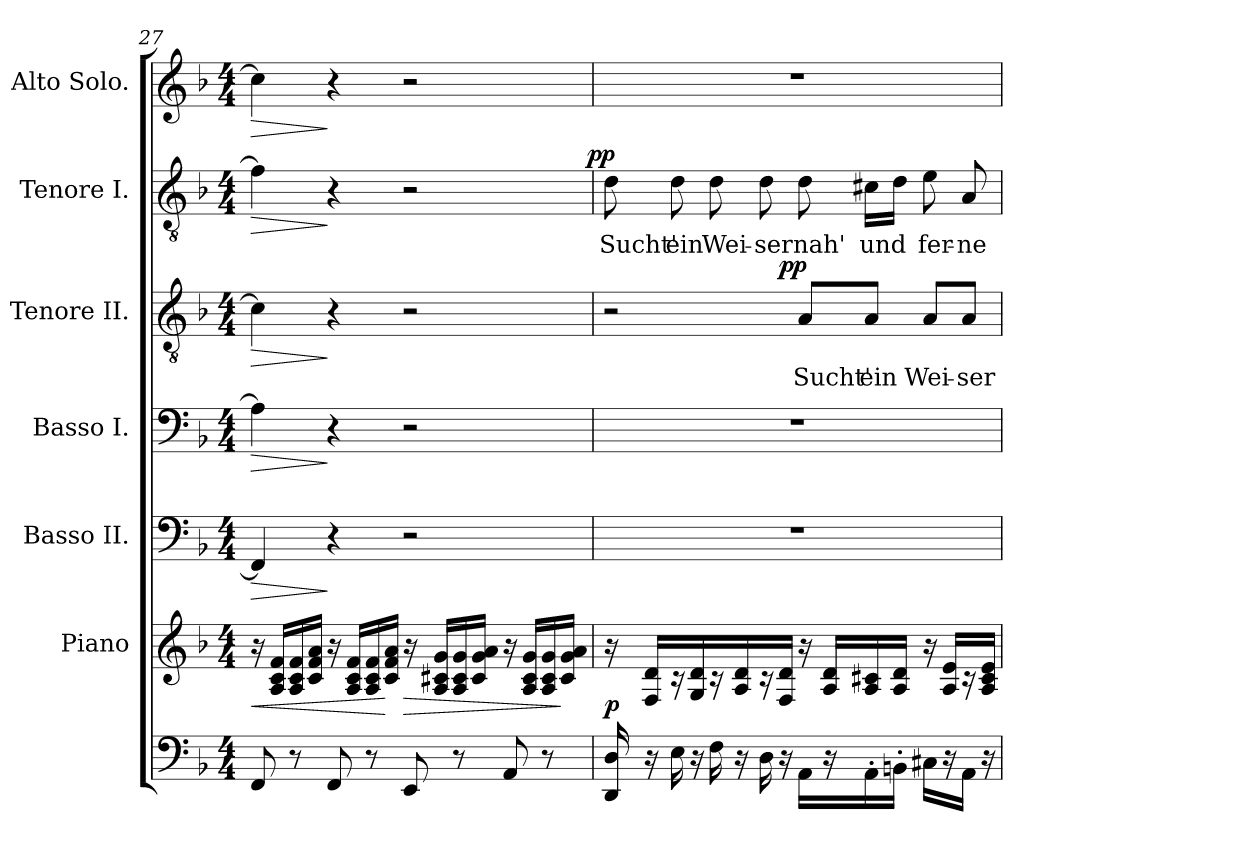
**kern	**kern	**dynam	**kern	**dynam	**kern	**dynam	**kern	**text	**dynam	**kern	**text	**dynam	**kern	**dynam
*part7	*part6	*part6	*part5	*part5	*part4	*part4	*part3	*part3	*part3	*part2	*part2	*part2	*part1	*part1
*staff7	*staff6	*staff6	*staff5	*staff5	*staff4	*staff4	*staff3	*staff3	*staff3	*staff2	*staff2	*staff2	*staff1	*staff1
*	*I"Piano	*	*I"Basso II.	*	*I"Basso I.	*	*I"Tenore II.	*	*	*I"Tenore I.	*	*	*I"Alto Solo.	*
*	*I'Piano	*	*I'Basso II.	*	*I'Basso I.	*	*I'Tenore II.	*	*	*I'Tenore I.	*	*	*I'Alto Solo.	*
!!LO:PB:g=z
*clefF4	*clefG2	*	*clefF4	*	*clefF4	*	*clefGv2	*	*	*clefGv2	*	*	*clefG2	*
*k[b-]	*k[b-]	*	*k[b-]	*	*k[b-]	*	*k[b-]	*	*	*k[b-]	*	*	*k[b-]	*
*F:	*F:	*	*F:	*	*F:	*	*F:	*	*	*F:	*	*	*F:	*
*M4/4	*M4/4	*	*M4/4	*	*M4/4	*	*M4/4	*	*	*M4/4	*	*	*M4/4	*
=27	=27	=27	=27	=27	=27	=27	=27	=27	=27	=27	=27	=27	=27	=27
!	!	!LO:HP:b	!	!LO:HP:b	!	!LO:HP:b	!	!	!LO:HP:b	!	!	!LO:HP:b	!	!LO:HP:b
*	*	*	*	*	*	*	*	*	*	*^	*	*	*	*
8FFi/	16r	<	4FFi/]	>	4Ai\]	>	4ci\]	.	>	4fi\]	2ryy	.	>	4cci\]	>
.	16Ai/ 16ci 16fiLL	.	.	.	.	.	.	.	.	.	.	.	.	.	.
8r	16Ai/ 16ci 16fi	.	.	.	.	.	.	.	.	.	.	.	.	.	.
.	16ci/ 16fi 16aiJJ	.	.	.	.	.	.	.	.	.	.	.	.	.	.
8FFi/	16r	.	4r	]	4r	]	4r	.	]	4r	.	.	]	4r	]
.	16Ai/ 16ci 16fiLL	.	.	.	.	.	.	.	.	.	.	.	.	.	.
8r	16Ai/ 16ci 16fi	.	.	.	.	.	.	.	.	.	.	.	.	.	.
.	16ci/ 16fi 16aiJJ	[	.	.	.	.	.	.	.	.	.	.	.	.	.
!	!	!LO:HP:b	!	!	!	!	!	!	!	!	!	!	!	!	!
8EEi/	16r	>	2r	.	2r	.	2r	.	.	2r	4ryy	.	.	2r	.
.	16Ai/ 16c#Xi 16giLL	.	.	.	.	.	.	.	.	.	.	.	.	.	.
8r	16Ai/ 16c#i 16gi	.	.	.	.	.	.	.	.	.	.	.	.	.	.
.	16c#i/ 16gi 16aiJJ	.	.	.	.	.	.	.	.	.	.	.	.	.	.
8AAi/	16r	.	.	.	.	.	.	.	.	.	8ryy	.	.	.	.
.	16Ai/ 16c#i 16giLL	.	.	.	.	.	.	.	.	.	.	.	.	.	.
8r	16Ai/ 16c#i 16gi	.	.	.	.	.	.	.	.	.	16ryy	.	.	.	.
.	16c#i/ 16gi 16aiJJ	]	.	.	.	.	.	.	.	.	32ryy	.	.	.	.
.	.	.	.	.	.	.	.	.	.	.	64ryy	.	.	.	.
.	.	.	.	.	.	.	.	.	.	.	128...ryy	.	.	.	.
.	.	.	.	.	.	.	.	.	.	.	1024ryy	.	pp	.	.
*	*	*	*	*	*	*	*	*	*	*v	*v	*	*	*	*
=28	=28	=28	=28	=28	=28	=28	=28	=28	=28	=28	=28	=28	=28	=28
*	*	*	*	*	*	*	*	*	*	*^	*	*	*	*
!	!	!	!	!	!	!	!	!	!	!	!	!LO:LY:b:color=#000000	!	!	!
*	*	*	*	*	*	*	*^	*	*	*v	*v	*	*	*	*
16DDi/ 16Di	16r	p	1r	.	1r	.	2r	4..ryy	.	.	8di\	Sucht'	.	1r	.
16r	16Fi/ 16diLL	.	.	.	.	.	.	.	.	.	.	.	.	.	.
!	!	!	!	!	!	!	!	!	!	!	!	!LO:LY:b:color=#000000	!	!	!
16Ei\	16r	.	.	.	.	.	.	.	.	.	8di\	ein	.	.	.
16r	16Gi/ 16di	.	.	.	.	.	.	.	.	.	.	.	.	.	.
!	!	!	!	!	!	!	!	!	!	!	!	!LO:LY:b:color=#000000	!	!	!
16Fi\	16r	.	.	.	.	.	.	.	.	.	8di\	Wei-	.	.	.
16r	16Ai\ 16di	.	.	.	.	.	.	.	.	.	.	.	.	.	.
!	!	!	!	!	!	!	!	!	!	!	!	!LO:LY:b:color=#000000	!	!	!
16Di\	16r	.	.	.	.	.	.	.	.	.	8di\	-ser	.	.	.
16r	16Fi\ 16diJJ	.	.	.	.	.	.	2ryy	.	pp	.	.	.	.	.
!	!	!	!	!	!	!	!	!	!LO:LY:b:color=#000000	!	!	!	!	!	!
!	!	!	!	!	!	!	!	!	!	!	!	!LO:LY:b:color=#000000	!	!	!
16AAi\LL	16r	.	.	.	.	.	8Ai/L	.	Sucht'	.	8di\	nah'	.	.	.
16r	16Ai/ 16diLL	.	.	.	.	.	.	.	.	.	.	.	.	.	.
!	!	!	!	!	!	!	!	!	!LO:LY:b:color=#000000	!	!	!	!	!	!
!	!	!	!	!	!	!	!	!	!	!	!	!LO:LY:b:color=#000000	!	!	!
16AA'i\	16Ai/ 16c#Xi	.	.	.	.	.	8Ai/J	.	ein	.	16c#Xi\LL	und	.	.	.
16BBn'i\JJ	16Ai/ 16diJJ	.	.	.	.	.	.	.	.	.	16di\JJ	.	.	.	.
!	!	!	!	!	!	!	!	!	!LO:LY:b:color=#000000	!	!	!	!	!	!
!	!	!	!	!	!	!	!	!	!	!	!	!LO:LY:b:color=#000000	!	!	!
16C#Xi\LL	16r	.	.	.	.	.	8Ai/L	.	Wei-	.	8ei\	fer-	.	.	.
16r	16Ai/ 16eiLL	.	.	.	.	.	.	.	.	.	.	.	.	.	.
!	!	!	!	!	!	!	!	!	!LO:LY:b:color=#000000	!	!	!	!	!	!
!	!	!	!	!	!	!	!	!	!	!	!	!LO:LY:b:color=#000000	!	!	!
16AAi\JJ	16r	.	.	.	.	.	8Ai/J	.	-ser	.	8Ai/	-ne	.	.	.
16r	16Ai/ 16c#i 16eiJJ	.	.	.	.	.	.	16ryy	.	.	.	.	.	.	.
*	*	*	*	*	*	*	*v	*v	*	*	*	*	*	*	*
=	=	=	=	=	=	=	=	=	=	=	=	=	=	=
*-	*-	*-	*-	*-	*-	*-	*-	*-	*-	*-	*-	*-	*-	*-
